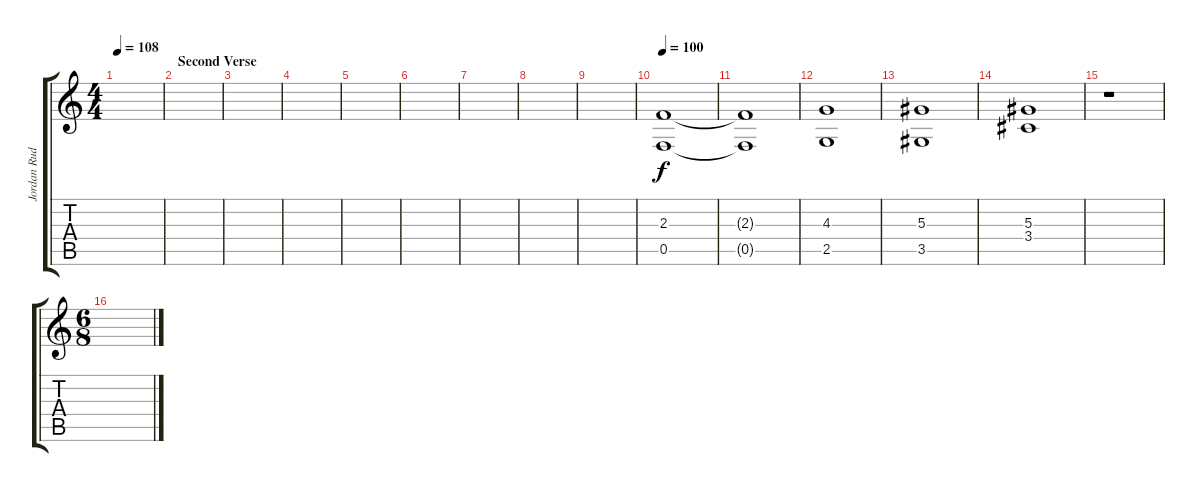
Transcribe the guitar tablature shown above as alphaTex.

\track ("Jordan Rudess" "Jordan Rud") {instrument choiraahs}
\staff {score tabs}
\tuning (C5 G4 Eb4 Bb3 F3 C3) {hide}
\ts (4 4)
\tempo 108
\clef g2
\ks c
|
\section ("" "Second Verse")
|
|
|
|
|
|
|
|
\tempo 100
(2.3 0.5).1 |
(2.3{t} 0.5{t}).1 |
(4.3 2.5).1 |
(5.3 3.5).1 |
(5.3 3.4).1 |
r.1 |
\ts (6 8)
